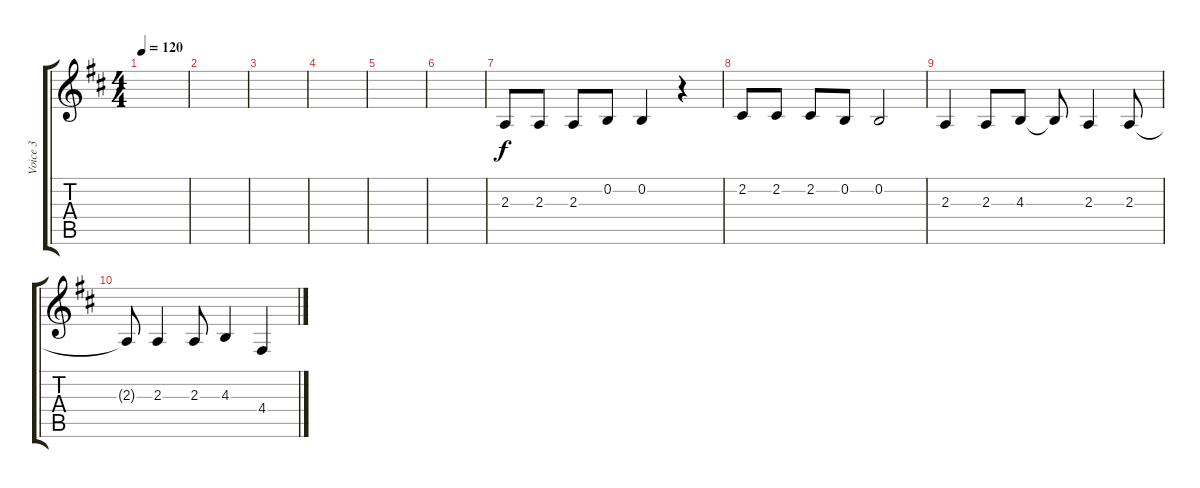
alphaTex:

\track ("Voice 3" "Voice 3") {instrument choiraahs}
\staff {score tabs}
\tuning (E4 B3 G3 D3 A2 E2) {hide}
\ts (4 4)
\tempo 120
\clef g2
\ks d
|
|
|
|
|
|
2.3.8 2.3.8 2.3.8 0.2.8 0.2.4 r.4 |
2.2.8 2.2.8 2.2.8 0.2.8 0.2.2 |
2.3.4 2.3.8 4.3.8 4.3{t}.8 2.3.4 2.3.8 |
2.3{t}.8 2.3.4 2.3.8 4.3.4 4.4.4
